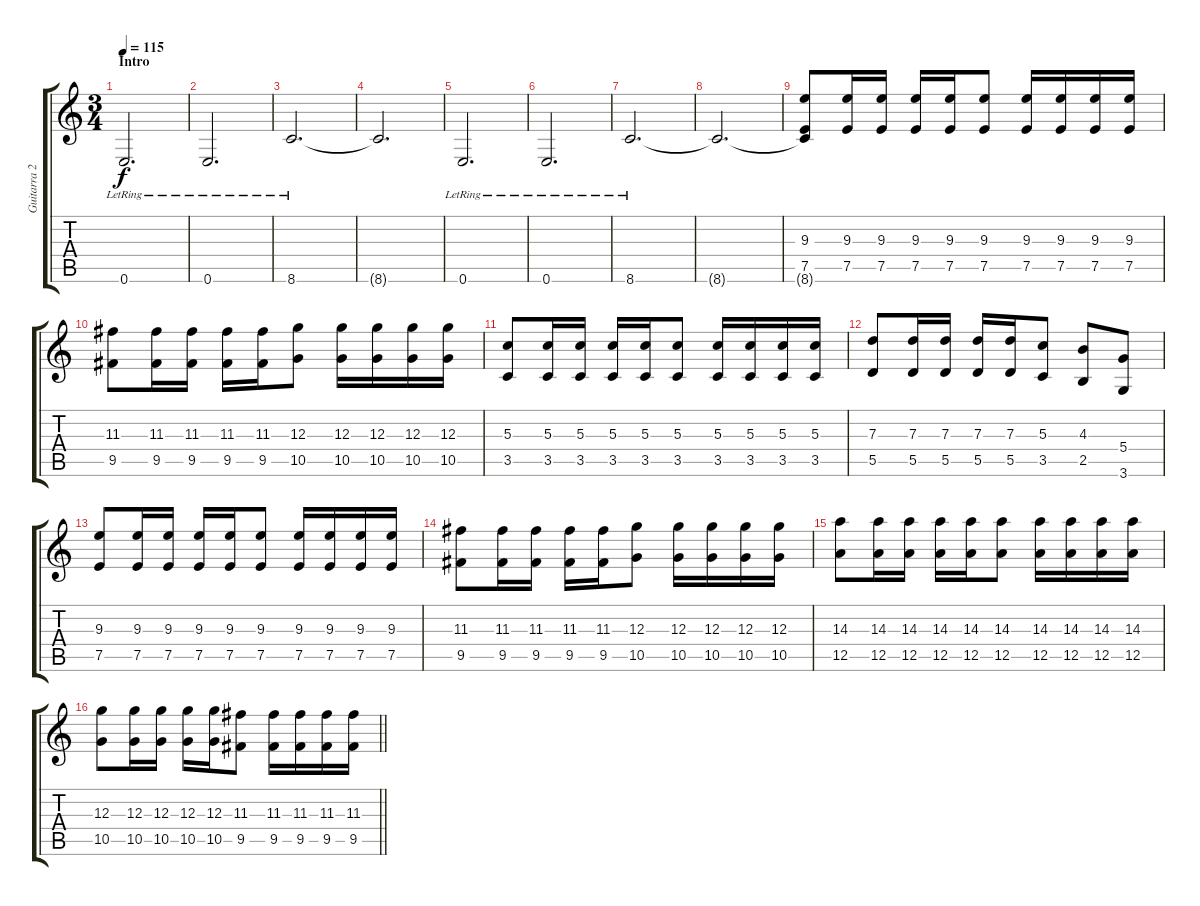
\track ("Guitarra 2" "Guitarra 2") {instrument distortionguitar}
\staff {score tabs}
\tuning (E4 B3 G3 D3 A2 E2) {hide}
\ts (3 4)
\section ("" "Intro")
\tempo 115
\clef g2
\ks c
0.6{lr}.2{d dy f instrument electricguitarjazz} |
0.6{lr}.2{d} |
8.6{lr}.2{d} |
8.6{t}.2{d} |
0.6{lr}.2{d instrument electricguitarjazz} |
0.6{lr}.2{d} |
8.6{lr}.2{d} |
8.6{t}.2{d} |
(9.3 7.5 8.6{t}).8 (9.3 7.5).16 (9.3 7.5).16 (9.3 7.5).16 (9.3 7.5).16 (9.3 7.5).8 (9.3 7.5).16 (9.3 7.5).16 (9.3 7.5).16 (9.3 7.5).16 |
(11.3 9.5).8 (11.3 9.5).16 (11.3 9.5).16 (11.3 9.5).16 (11.3 9.5).16 (12.3 10.5).8 (12.3 10.5).16 (12.3 10.5).16 (12.3 10.5).16 (12.3 10.5).16 |
(5.3 3.5).8 (5.3 3.5).16 (5.3 3.5).16 (5.3 3.5).16 (5.3 3.5).16 (5.3 3.5).8 (5.3 3.5).16 (5.3 3.5).16 (5.3 3.5).16 (5.3 3.5).16 |
(7.3 5.5).8 (7.3 5.5).16 (7.3 5.5).16 (7.3 5.5).16 (7.3 5.5).16 (5.3 3.5).8 (4.3 2.5).8 (5.4 3.6).8 |
(9.3 7.5).8 (9.3 7.5).16 (9.3 7.5).16 (9.3 7.5).16 (9.3 7.5).16 (9.3 7.5).8 (9.3 7.5).16 (9.3 7.5).16 (9.3 7.5).16 (9.3 7.5).16 |
(11.3 9.5).8 (11.3 9.5).16 (11.3 9.5).16 (11.3 9.5).16 (11.3 9.5).16 (12.3 10.5).8 (12.3 10.5).16 (12.3 10.5).16 (12.3 10.5).16 (12.3 10.5).16 |
(14.3 12.5).8 (14.3 12.5).16 (14.3 12.5).16 (14.3 12.5).16 (14.3 12.5).16 (14.3 12.5).8 (14.3 12.5).16 (14.3 12.5).16 (14.3 12.5).16 (14.3 12.5).16 |
\barLineRight lightlight
(12.3 10.5).8 (12.3 10.5).16 (12.3 10.5).16 (12.3 10.5).16 (12.3 10.5).16 (11.3 9.5).8 (11.3 9.5).16 (11.3 9.5).16 (11.3 9.5).16 (11.3 9.5).16
